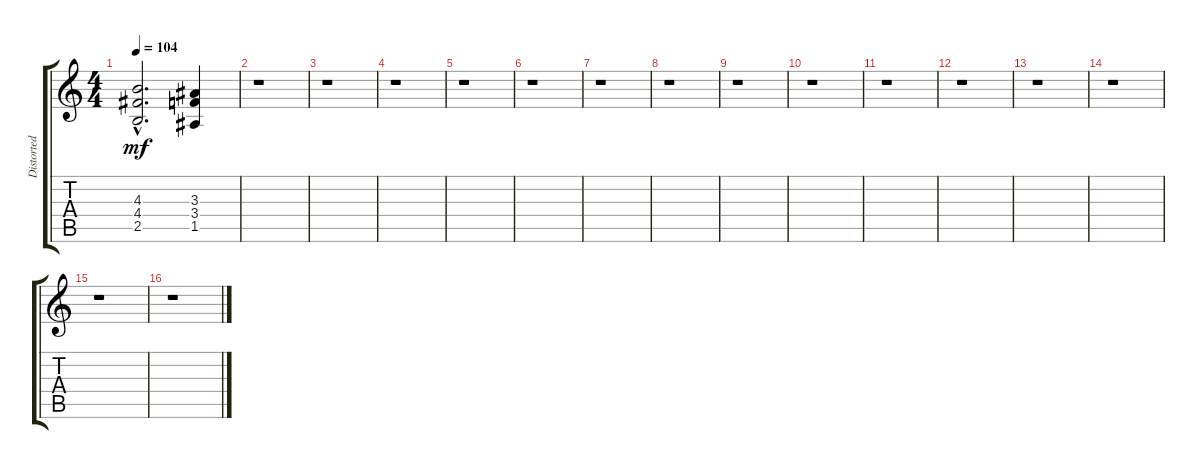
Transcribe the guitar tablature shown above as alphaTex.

\track ("Distorted" "Distorted") {instrument distortionguitar}
\staff {score tabs}
\tuning (E4 B3 G3 D3 A2 E2) {hide}
\ts (4 4)
\tempo 104
\clef g2
\ks c
(4.3{hac} 4.4{hac} 2.5{hac}).2{d dy mf} (3.3 3.4 1.5).4 |
r.1 |
r.1 |
r.1 |
r.1 |
r.1 |
r.1 |
r.1 |
r.1 |
r.1 |
r.1 |
r.1 |
r.1 |
r.1 |
r.1 |
r.1
